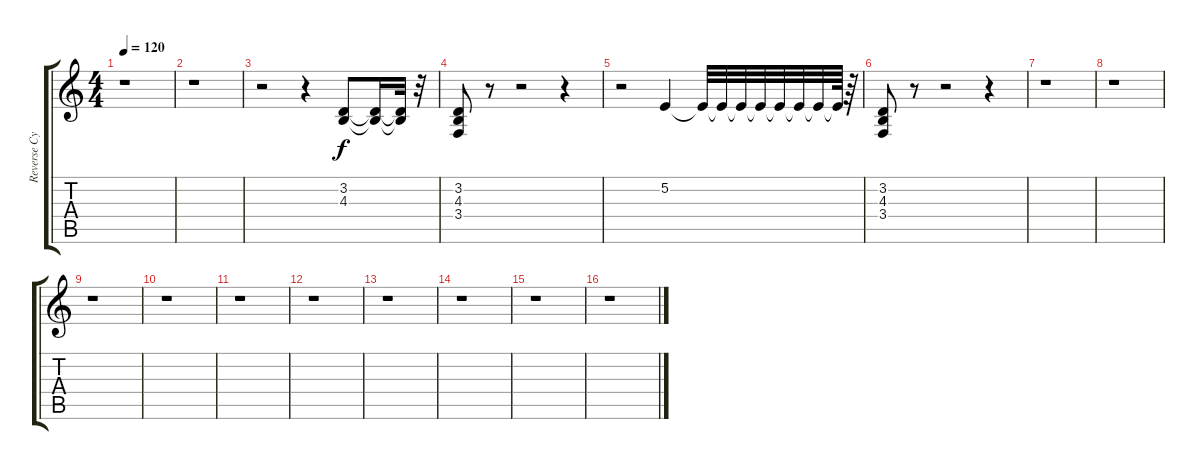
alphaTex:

\track ("Reverse Cymbal " "Reverse Cy") {instrument reversecymbal}
\staff {score tabs}
\tuning (E4 B3 G3 D3 A2 E2) {hide}
\ts (4 4)
\tempo 120
\clef g2
\ks c
r.1{dy f} |
r.1 |
r.2 r.4 (3.2 4.3).8 (3.2{t} 4.3{t}).16 (3.2{t} 4.3{t}).32 r.32 |
(3.2 4.3 3.4).8 r.8 r.2 r.4 |
r.2 5.2.4 5.2{t}.32 5.2{t}.32 5.2{t}.32 5.2{t}.32 5.2{t}.32 5.2{t}.32 5.2{t}.32 5.2{t}.64 r.64 |
(3.2 4.3 3.4).8 r.8 r.2 r.4 |
r.1 |
r.1 |
r.1 |
r.1 |
r.1 |
r.1 |
r.1 |
r.1 |
r.1 |
r.1
